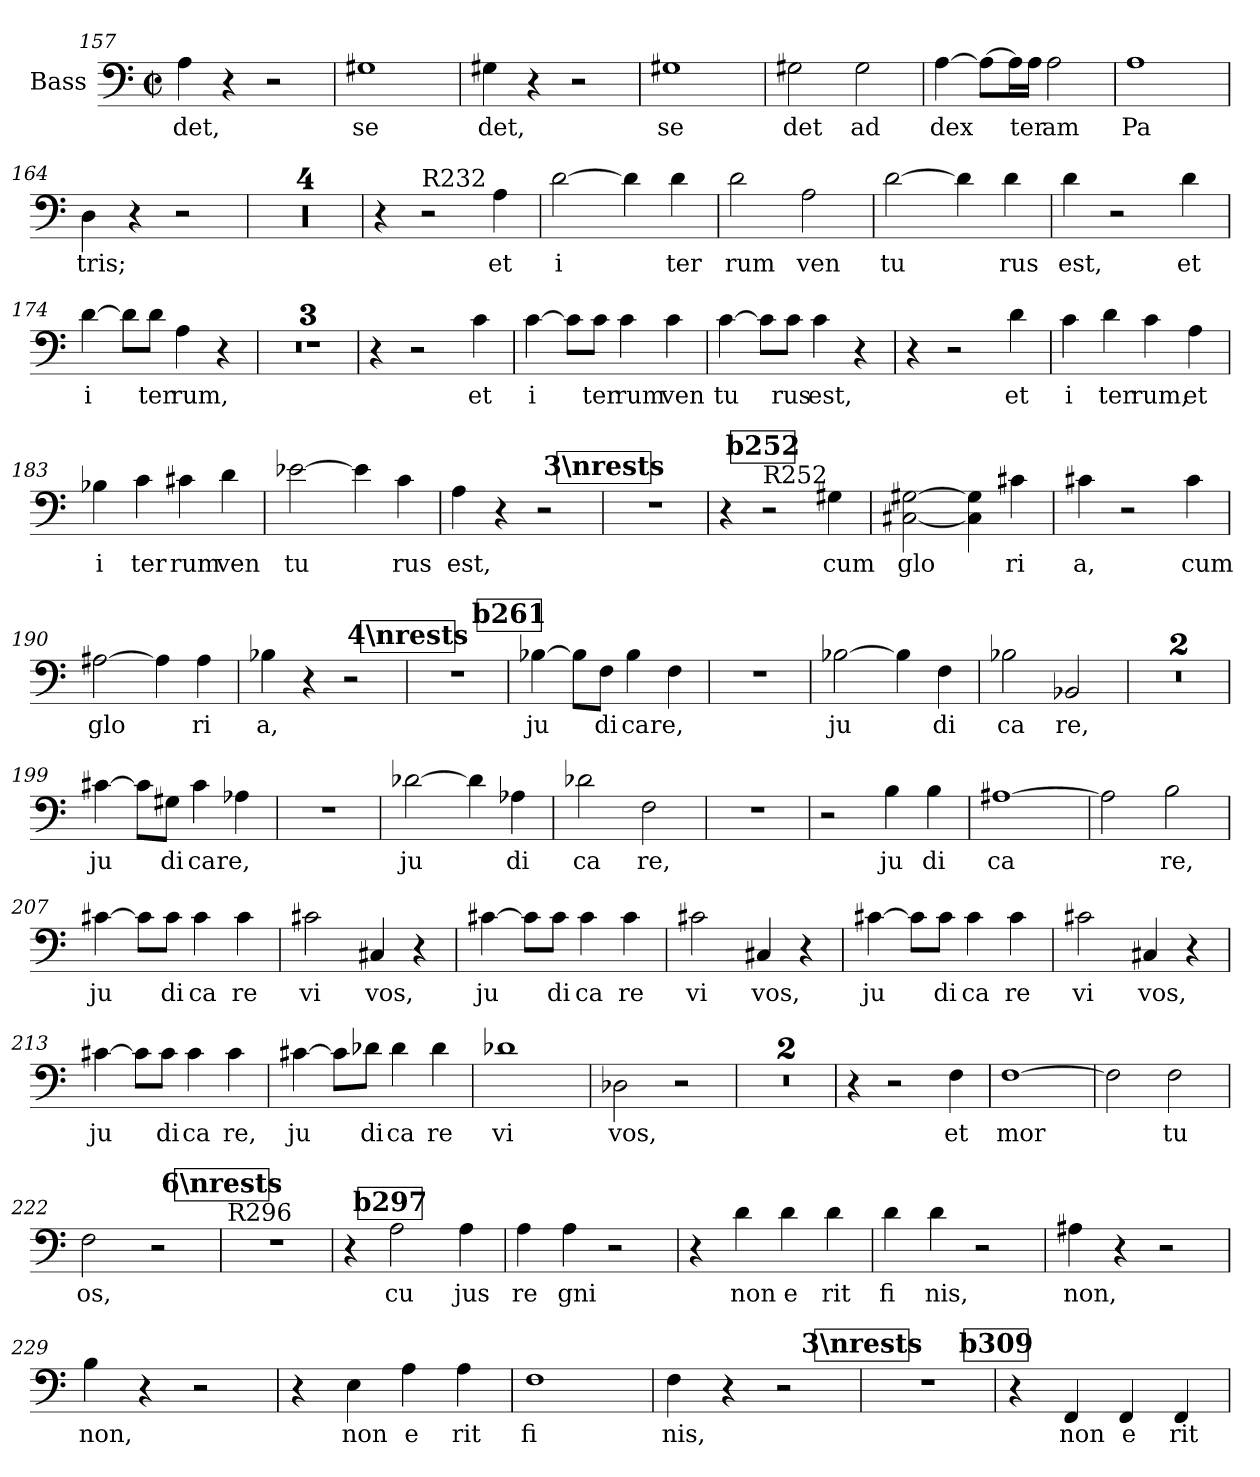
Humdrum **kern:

**kern	**text
*part1	*part1
*staff1	*staff1
*I"Bass	*
*I'B.	*
*clefF4	*
*k[]	*
*C:	*
*M2/2	*
*met(c|)	*
=157	=157
4A\	det,
4r	.
2r	.
=158	=158
1G#X	se
!!LO:LB:g=z
=159	=159
4G#X\	det,
4r	.
2r	.
=160	=160
1G#X	se
=161	=161
2G#X\	det
2G#\	ad
=162	=162
[4A\	dex
8A\L_	.
16A\L]	.
16A\JJ	ter
2A\	am
=163	=163
1A	Pa
=164	=164
4D\	tris;
4r	.
2r	.
=165	=165
1r	.
=166	=166
1r	.
=167	=167
1r	.
=168	=168
1r	.
=169	=169
4r	.
!LO:TX:a:t=R232	!
2r	.
4A\	et
=170	=170
[2d\	i
4d\]	.
4d\	ter
!!LO:LB:g=z
=171	=171
2d\	rum
2A\	ven
=172	=172
[2d\	tu
4d\]	.
4d\	rus
=173	=173
4d\	est,
2r	.
4d\	et
=174	=174
[4d\	i
8d\L]	.
8d\J	ter
4A\	rum,
4r	.
=175	=175
1r	.
=176	=176
1r	.
=177	=177
1r	.
=178	=178
4r	.
2r	.
4c\	et
=179	=179
[4c\	i
8c\L]	.
8c\J	ter
4c\	rum
4c\	ven
!!LO:LB:g=z
=180	=180
[4c\	tu
8c\L]	.
8c\J	rus
4c\	est,
4r	.
=181	=181
4r	.
2r	.
4d\	et
=182	=182
4c\	i
4d\	ter
4c\	rum,
4A\	et
=183	=183
4B-X\	i
4c\	ter
4c#X\	rum
4d\	ven
=184	=184
[2e-X\	tu
4e-\]	.
4c\	rus
=185	=185
4A\	est,
4r	.
2r	.
!!LO:REH:place=s1:a:t=3\nrests
=186	=186
1r	.
!!LO:PB:g=z
!!LO:REH:place=s1:a:t=b252:qo=1
=187	=187
4r	.
!LO:TX:a:t=R252	!
2r	.
4G#X\	cum
=188	=188
[2C#X\ [2G#X\	glo
4C#\] 4G#\]	.
4c#X\	ri
=189	=189
4c#X\	a,
2r	.
4c#\	cum
=190	=190
[2A#X\	glo
4A#\]	.
4A#\	ri
=191	=191
4B-X\	a,
4r	.
2r	.
!!LO:REH:place=s1:a:t=4\nrests
=192	=192
1r	.
!!LO:REH:place=s1:a:t=b261
=193	=193
[4B-X\	ju
8B-\L]	.
8F\J	di
4B-\	ca
4F\	re,
=194	=194
1r	.
=195	=195
[2B-X\	ju
4B-\]	.
4F\	di
!!LO:LB:g=z
=196	=196
2B-X\	ca
2BB-X/	re,
=197	=197
1r	.
=198	=198
1r	.
=199	=199
[4c#X\	ju
8c#\L]	.
8G#X\J	di
4c#\	ca
4A-X\	re,
=200	=200
1r	.
=201	=201
[2d-X\	ju
4d-\]	.
4A-X\	di
=202	=202
2d-X\	ca
2F\	re,
=203	=203
1r	.
=204	=204
2r	.
4B\	ju
4B\	di
=205	=205
[1A#X	ca
=206	=206
2A#\]	.
2B\	re,
!!LO:LB:g=z
=207	=207
[4c#X\	ju
8c#\L]	.
8c#\J	di
4c#\	ca
4c#\	re
=208	=208
2c#X\	vi
4C#X/	vos,
4r	.
=209	=209
[4c#X\	ju
8c#\L]	.
8c#\J	di
4c#\	ca
4c#\	re
=210	=210
2c#X\	vi
4C#X/	vos,
4r	.
=211	=211
[4c#X\	ju
8c#\L]	.
8c#\J	di
4c#\	ca
4c#\	re
=212	=212
2c#X\	vi
4C#X/	vos,
4r	.
!!LO:LB:g=z
=213	=213
[4c#X\	ju
8c#\L]	.
8c#\J	di
4c#\	ca
4c#\	re,
=214	=214
[4c#X\	ju
8c#\L]	.
8d-X\J	di
4d-\	ca
4d-\	re
=215	=215
1d-X	vi
=216	=216
2D-X\	vos,
2r	.
=217	=217
1r	.
=218	=218
1r	.
=219	=219
4r	.
2r	.
4F\	et
=220	=220
[1F	mor
=221	=221
2F\]	.
2F\	tu
=222	=222
2F\	os,
2r	.
!!LO:REH:place=s1:a:t=6\nrests
=223	=223
!LO:TX:a:t=R296	!
1r	.
!!LO:LB:g=z
!!LO:REH:place=s1:a:t=b297:qo=1
=224	=224
4r	.
2A\	cu
4A\	jus
=225	=225
4A\	re
4A\	gni
2r	.
=226	=226
4r	.
4d\	non
4d\	e
4d\	rit
=227	=227
4d\	fi
4d\	nis,
2r	.
=228	=228
4A#X\	non,
4r	.
2r	.
=229	=229
4B\	non,
4r	.
2r	.
=230	=230
4r	.
4E\	non
4A\	e
4A\	rit
=231	=231
1F	fi
!!LO:LB:g=z
=232	=232
4F\	nis,
4r	.
2r	.
!!LO:REH:place=s1:a:t=3\nrests
=233	=233
1r	.
!!LO:REH:place=s1:a:t=b309
=234	=234
4r	.
4FF/	non
4FF/	e
4FF/	rit
=	=
*-	*-
